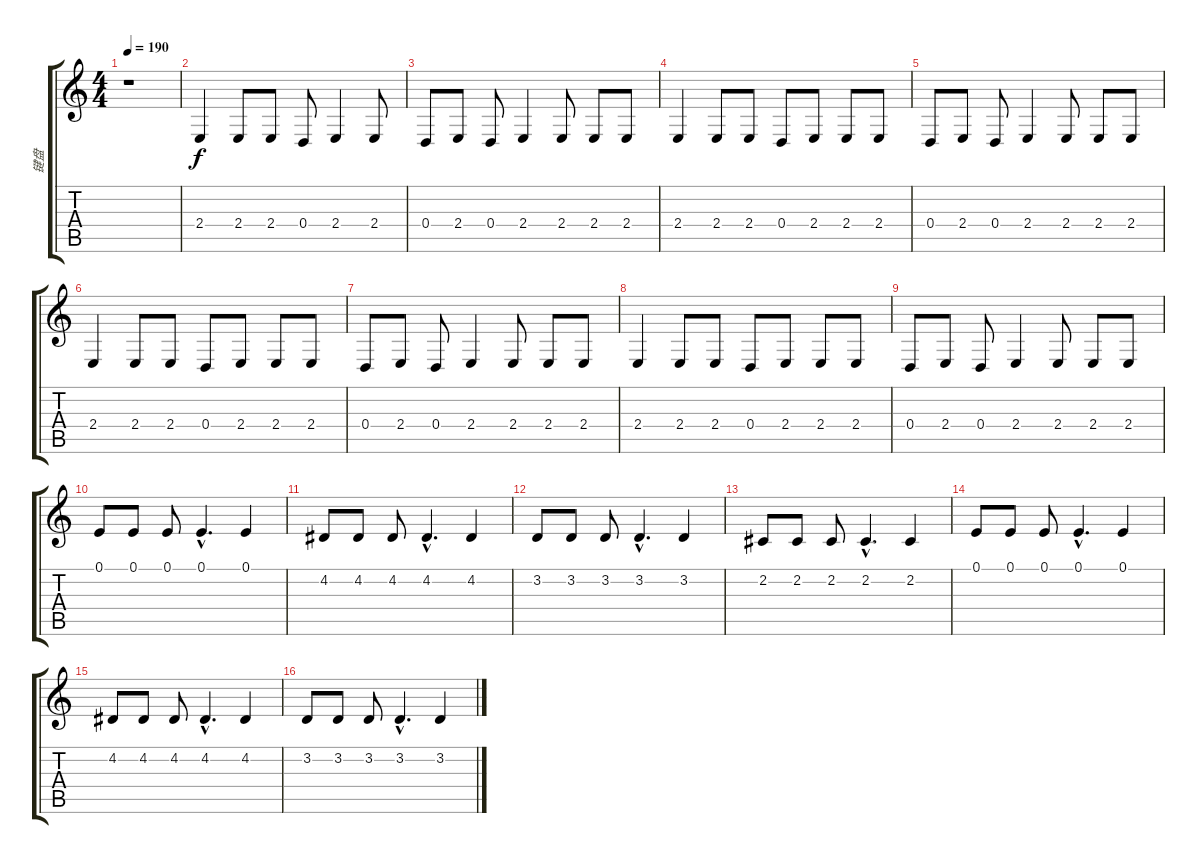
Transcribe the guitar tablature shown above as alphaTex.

\track ("键盘" "键盘") {instrument synthbrass1}
\staff {score tabs}
\tuning (E4 B3 G3 D3 A2 E2) {hide}
\ts (4 4)
\tempo 190
\clef g2
\ks c
r.1{dy f instrument synthbrass1} |
2.4.4 2.4.8 2.4.8 0.4.8 2.4.4 2.4.8 |
0.4.8 2.4.8 0.4.8 2.4.4 2.4.8 2.4.8 2.4.8 |
2.4.4 2.4.8 2.4.8 0.4.8 2.4.8 2.4.8 2.4.8 |
0.4.8 2.4.8 0.4.8 2.4.4 2.4.8 2.4.8 2.4.8 |
2.4.4 2.4.8 2.4.8 0.4.8 2.4.8 2.4.8 2.4.8 |
0.4.8 2.4.8 0.4.8 2.4.4 2.4.8 2.4.8 2.4.8 |
2.4.4 2.4.8 2.4.8 0.4.8 2.4.8 2.4.8 2.4.8 |
0.4.8 2.4.8 0.4.8 2.4.4 2.4.8 2.4.8 2.4.8 |
0.1.8 0.1.8 0.1.8 0.1{hac}.4{d} 0.1.4 |
4.2.8 4.2.8 4.2.8 4.2{hac}.4{d} 4.2.4 |
3.2.8 3.2.8 3.2.8 3.2{hac}.4{d} 3.2.4 |
2.2.8 2.2.8 2.2.8 2.2{hac}.4{d} 2.2.4 |
0.1.8 0.1.8 0.1.8 0.1{hac}.4{d} 0.1.4 |
4.2.8 4.2.8 4.2.8 4.2{hac}.4{d} 4.2.4 |
3.2.8 3.2.8 3.2.8 3.2{hac}.4{d} 3.2.4
